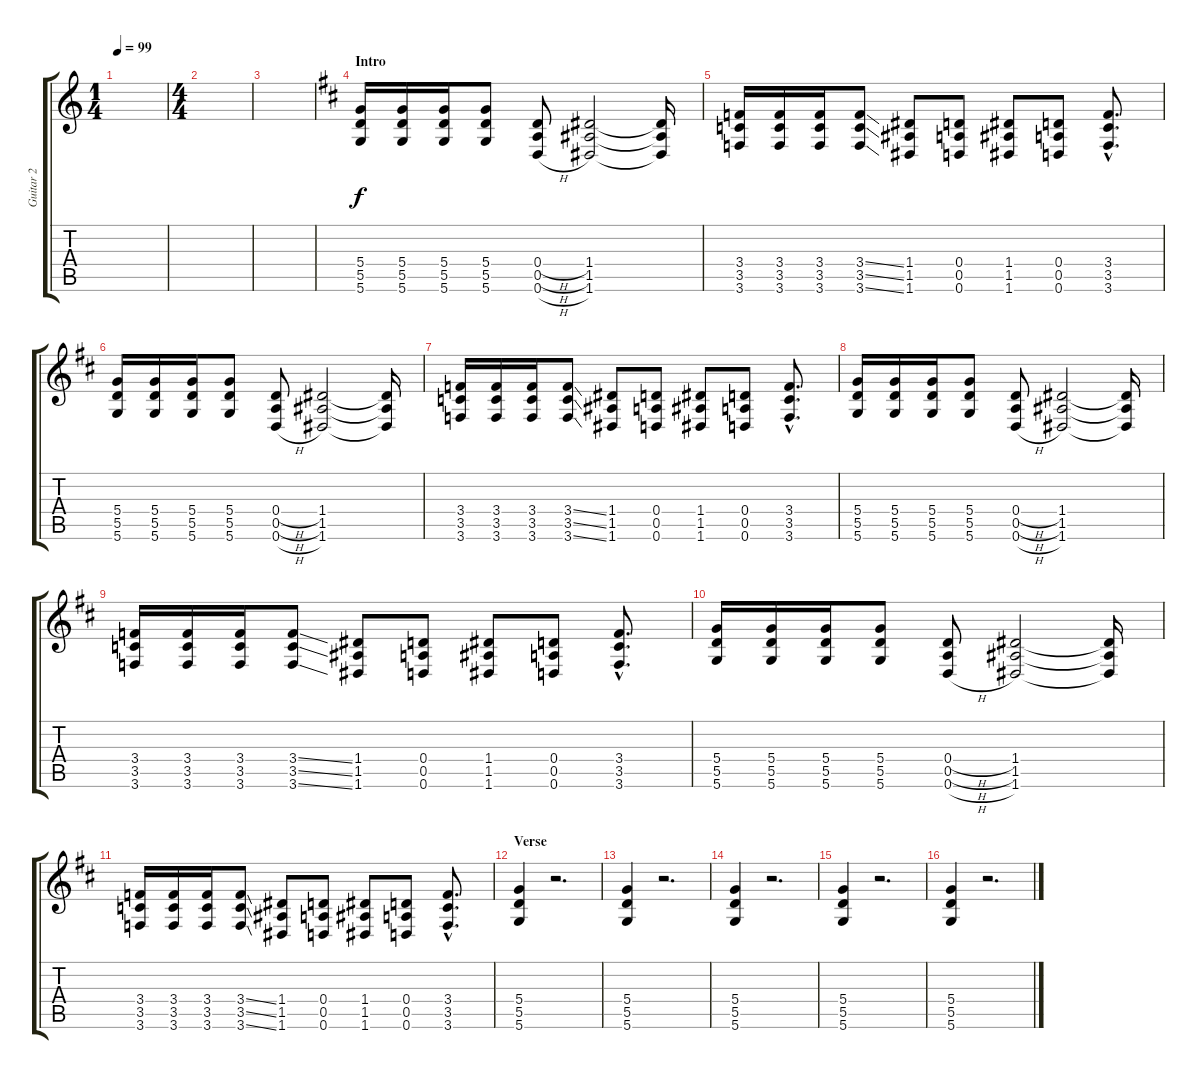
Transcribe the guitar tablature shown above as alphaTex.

\track ("Guitar 2" "Guitar 2") {instrument overdrivenguitar}
\staff {score tabs}
\tuning (E4 B3 G3 D3 A2 D2) {hide}
\ts (1 4)
\tempo 99
\clef g2
\ks c
|
\ts (4 4)
|
|
\section ("" "Intro")
\ks d
(5.4 5.5 5.6).16 (5.4 5.5 5.6).16 (5.4 5.5 5.6).16 (5.4 5.5 5.6).8 (0.4{h} 0.5{h} 0.6{h}).8 (1.4 1.5 1.6).2 (1.4{t} 1.5{t} 1.6{t}).16 |
(3.4 3.5 3.6).16 (3.4 3.5 3.6).16 (3.4 3.5 3.6).16 (3.4{ss} 3.5{ss} 3.6{ss}).8 (1.4 1.5 1.6).8 (0.4 0.5 0.6).8 (1.4 1.5 1.6).8 (0.4 0.5 0.6).8 (3.4{hac} 3.5{hac} 3.6{hac}).8{d} |
(5.4 5.5 5.6).16 (5.4 5.5 5.6).16 (5.4 5.5 5.6).16 (5.4 5.5 5.6).8 (0.4{h} 0.5{h} 0.6{h}).8 (1.4 1.5 1.6).2 (1.4{t} 1.5{t} 1.6{t}).16 |
(3.4 3.5 3.6).16 (3.4 3.5 3.6).16 (3.4 3.5 3.6).16 (3.4{ss} 3.5{ss} 3.6{ss}).8 (1.4 1.5 1.6).8 (0.4 0.5 0.6).8 (1.4 1.5 1.6).8 (0.4 0.5 0.6).8 (3.4{hac} 3.5{hac} 3.6{hac}).8{d} |
(5.4 5.5 5.6).16 (5.4 5.5 5.6).16 (5.4 5.5 5.6).16 (5.4 5.5 5.6).8 (0.4{h} 0.5{h} 0.6{h}).8 (1.4 1.5 1.6).2 (1.4{t} 1.5{t} 1.6{t}).16 |
(3.4 3.5 3.6).16 (3.4 3.5 3.6).16 (3.4 3.5 3.6).16 (3.4{ss} 3.5{ss} 3.6{ss}).8 (1.4 1.5 1.6).8 (0.4 0.5 0.6).8 (1.4 1.5 1.6).8 (0.4 0.5 0.6).8 (3.4{hac} 3.5{hac} 3.6{hac}).8{d} |
(5.4 5.5 5.6).16 (5.4 5.5 5.6).16 (5.4 5.5 5.6).16 (5.4 5.5 5.6).8 (0.4{h} 0.5{h} 0.6{h}).8 (1.4 1.5 1.6).2 (1.4{t} 1.5{t} 1.6{t}).16 |
(3.4 3.5 3.6).16 (3.4 3.5 3.6).16 (3.4 3.5 3.6).16 (3.4{ss} 3.5{ss} 3.6{ss}).8 (1.4 1.5 1.6).8 (0.4 0.5 0.6).8 (1.4 1.5 1.6).8 (0.4 0.5 0.6).8 (3.4{hac} 3.5{hac} 3.6{hac}).8{d} |
\section ("" "Verse")
(5.4 5.5 5.6).4 r.2{d} |
(5.4 5.5 5.6).4 r.2{d} |
(5.4 5.5 5.6).4 r.2{d} |
(5.4 5.5 5.6).4 r.2{d} |
(5.4 5.5 5.6).4 r.2{d}
